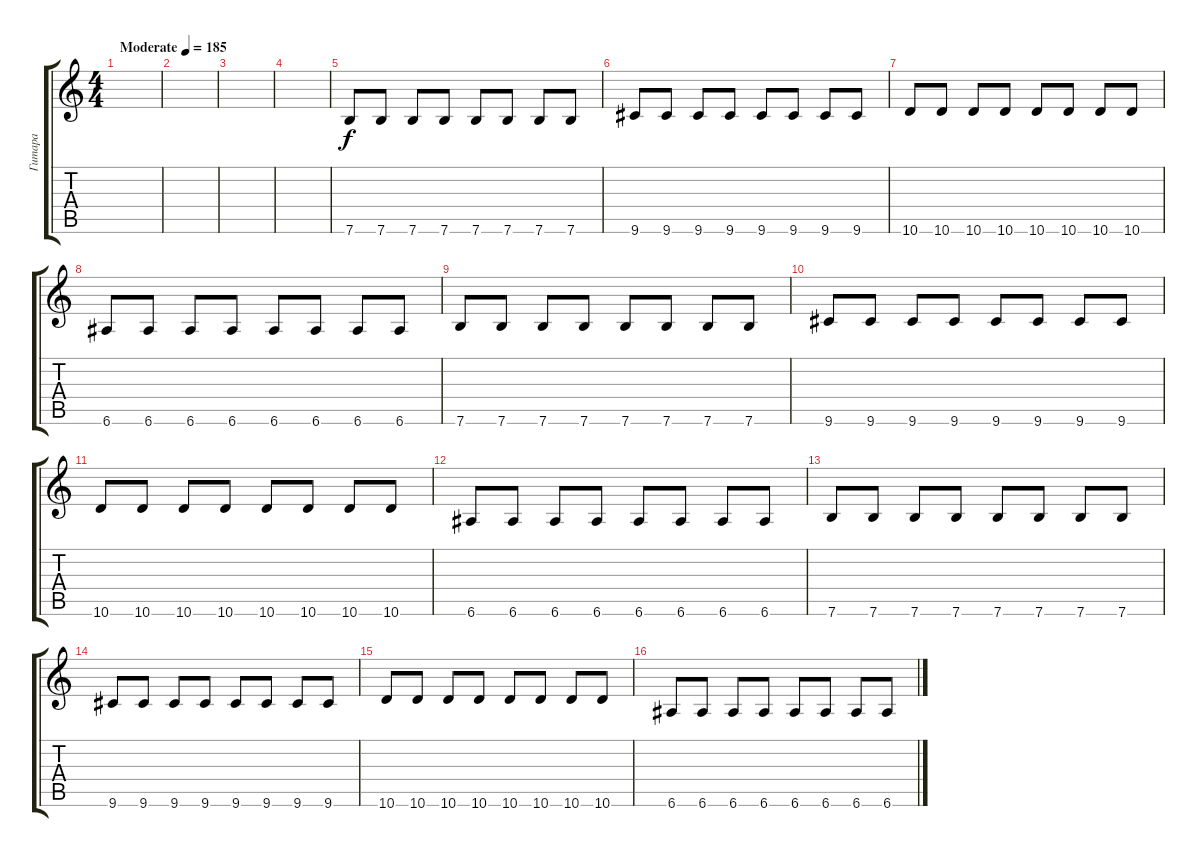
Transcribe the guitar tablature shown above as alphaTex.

\track ("Гитара" "Гитара") {instrument overdrivenguitar}
\staff {score tabs}
\tuning (E4 B3 G3 D3 A2 E2) {hide}
\ts (4 4)
\tempo (185 "Moderate")
\clef g2
\ks c
|
|
|
|
7.6.8 7.6.8 7.6.8 7.6.8 7.6.8 7.6.8 7.6.8 7.6.8 |
9.6.8 9.6.8 9.6.8 9.6.8 9.6.8 9.6.8 9.6.8 9.6.8 |
10.6.8 10.6.8 10.6.8 10.6.8 10.6.8 10.6.8 10.6.8 10.6.8 |
6.6.8 6.6.8 6.6.8 6.6.8 6.6.8 6.6.8 6.6.8 6.6.8 |
7.6.8 7.6.8 7.6.8 7.6.8 7.6.8 7.6.8 7.6.8 7.6.8 |
9.6.8 9.6.8 9.6.8 9.6.8 9.6.8 9.6.8 9.6.8 9.6.8 |
10.6.8 10.6.8 10.6.8 10.6.8 10.6.8 10.6.8 10.6.8 10.6.8 |
6.6.8 6.6.8 6.6.8 6.6.8 6.6.8 6.6.8 6.6.8 6.6.8 |
7.6.8 7.6.8 7.6.8 7.6.8 7.6.8 7.6.8 7.6.8 7.6.8 |
9.6.8 9.6.8 9.6.8 9.6.8 9.6.8 9.6.8 9.6.8 9.6.8 |
10.6.8 10.6.8 10.6.8 10.6.8 10.6.8 10.6.8 10.6.8 10.6.8 |
6.6.8 6.6.8 6.6.8 6.6.8 6.6.8 6.6.8 6.6.8 6.6.8
